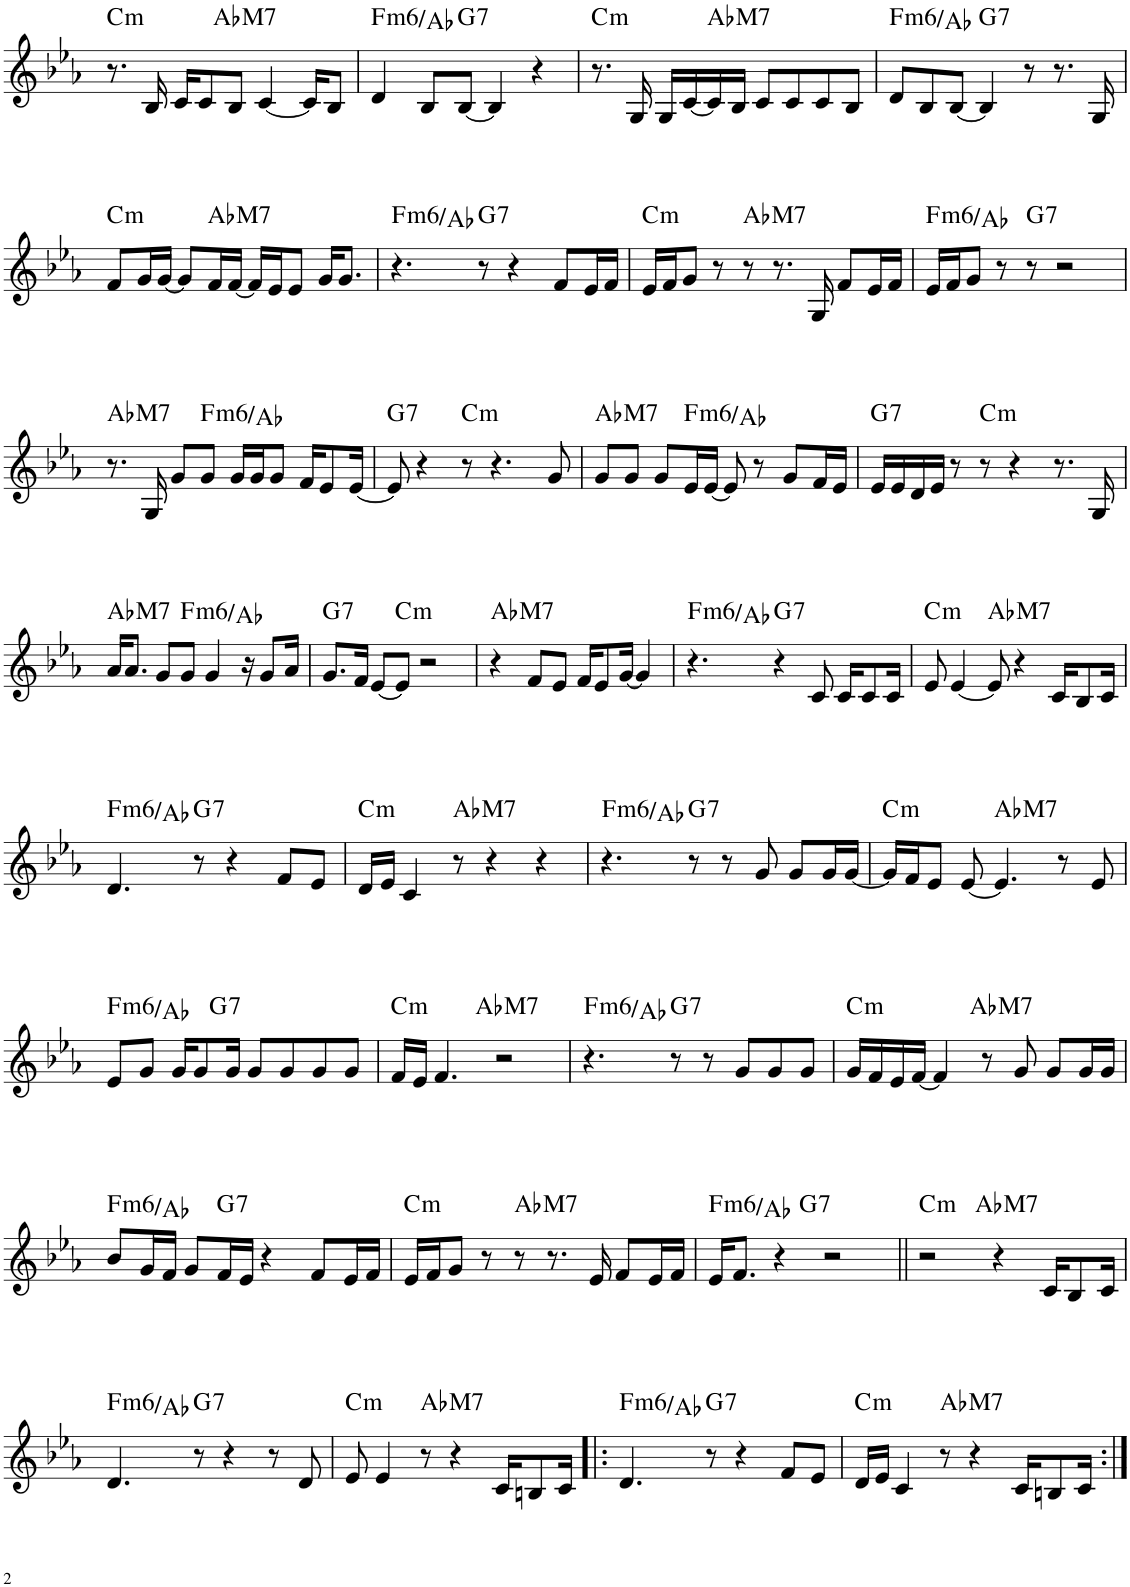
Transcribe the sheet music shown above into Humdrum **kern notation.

**kern	**harte
*part1	*part1
*staff1	*
*I"Piano	*
*I'Pno.	*
!!LO:PB:g=z
*clefG2	*
*k[b-e-a-]	*
*M4/4	*
=34	=34
!	!LO:H:kt=m
*^	*
8.r	4.ryy	C:min
16B-/	.	.
16c/KL	.	.
8c/	.	.
!	!	!LO:H:kt=M7
.	2ryy	Ab:maj7
8B-/J	.	.
[4c/	.	.
16c/KL]	.	.
8B-/J	8ryy	.
=35	=35	=35
!	!	!LO:H:kt=m6
*v	*v	*
4d/	F:min6/b3
8B-/L	.
!	!LO:H:kt=7
[8B-/J	G:7
4B-/]	.
4r	.
=36	=36
!	!LO:H:kt=m
8.r	C:min
16G/	.
16G/LL	.
[16c/	.
!	!LO:H:kt=M7
16c/]	Ab:maj7
16B-/JJ	.
8c/L	.
8c/	.
8c/	.
8B-/J	.
=37	=37
!	!LO:H:kt=m6
8d/L	F:min6/b3
8B-/	.
[8B-/J	.
!	!LO:H:kt=7
4B-/]	G:7
8r	.
8.r	.
16G/	.
!!LO:LB:g=z
=38	=38
!	!LO:H:kt=m
8f/L	C:min
16g/L	.
[16g/JJ	.
8g/L]	.
!	!LO:H:kt=M7
16f/L	Ab:maj7
[16f/JJ	.
16f/LL]	.
16e-/J	.
8e-/J	.
16g/KL	.
8.g/J	.
=39	=39
!	!LO:H:kt=m6
4.r	F:min6/b3
!	!LO:H:kt=7
8r	G:7
4r	.
8f/L	.
16e-/L	.
16f/JJ	.
=40	=40
!	!LO:H:kt=m
16e-/LL	C:min
16f/J	.
8g/J	.
8r	.
!	!LO:H:kt=M7
8r	Ab:maj7
8.r	.
16G/	.
8f/L	.
16e-/L	.
16f/JJ	.
=41	=41
!	!LO:H:kt=m6
16e-/LL	F:min6/b3
16f/J	.
8g/J	.
8r	.
!	!LO:H:kt=7
8r	G:7
2r	.
!!LO:LB:g=z
=42	=42
!	!LO:H:kt=M7
8.r	Ab:maj7
16G/	.
8g/L	.
!	!LO:H:kt=m6
8g/J	F:min6/b3
16g/LL	.
16g/J	.
8g/J	.
16f/KL	.
8e-/	.
[16e-/Jk	.
=43	=43
!	!LO:H:kt=7
8e-/]	G:7
4r	.
!	!LO:H:kt=m
8r	C:min
4.r	.
8g/	.
=44	=44
!	!LO:H:kt=M7
8g/L	Ab:maj7
8g/J	.
8g/L	.
!	!LO:H:kt=m6
16e-/L	F:min6/b3
[16e-/JJ	.
8e-/]	.
8r	.
8g/L	.
16f/L	.
16e-/JJ	.
=45	=45
!	!LO:H:kt=7
16e-/LL	G:7
16e-/	.
16d/	.
16e-/JJ	.
8r	.
!	!LO:H:kt=m
8r	C:min
4r	.
8.r	.
16G/	.
!!LO:LB:g=z
=46	=46
!	!LO:H:kt=M7
16a-/KL	Ab:maj7
8.a-/J	.
8g/L	.
!	!LO:H:kt=m6
8g/J	F:min6/b3
4g/	.
16r	.
8g/L	.
16a-/Jk	.
=47	=47
!	!LO:H:kt=7
8.g/L	G:7
16f/Jk	.
[8e-/L	.
!	!LO:H:kt=m
8e-/J]	C:min
2r	.
=48	=48
!	!LO:H:kt=M7
4r	Ab:maj7
8f/L	.
8e-/J	.
16f/KL	.
8e-/	.
[16g/Jk	.
4g/]	.
=49	=49
!	!LO:H:kt=m6
4.r	F:min6/b3
!	!LO:H:kt=7
4r	G:7
8c/	.
16c/KL	.
8c/	.
16c/Jk	.
=50	=50
!	!LO:H:kt=m
8e-/	C:min
[4e-/	.
!	!LO:H:kt=M7
8e-/]	Ab:maj7
4r	.
16c/KL	.
8B-/	.
16c/Jk	.
!!LO:LB:g=z
=51	=51
!	!LO:H:kt=m6
4.d/	F:min6/b3
!	!LO:H:kt=7
8r	G:7
4r	.
8f/L	.
8e-/J	.
=52	=52
!	!LO:H:kt=m
16d/LL	C:min
16e-/JJ	.
4c/	.
!	!LO:H:kt=M7
8r	Ab:maj7
4r	.
4r	.
=53	=53
!	!LO:H:kt=m6
4.r	F:min6/b3
!	!LO:H:kt=7
8r	G:7
8r	.
8g/	.
8g/L	.
16g/L	.
[16g/JJ	.
=54	=54
!	!LO:H:kt=m
16g/LL]	C:min
16f/J	.
8e-/J	.
[8e-/	.
!	!LO:H:kt=M7
4.e-/]	Ab:maj7
8r	.
8e-/	.
!!LO:LB:g=z
=55	=55
!	!LO:H:kt=m6
*^	*
8e-/L	4.ryy	F:min6/b3
8g/J	.	.
16g/KL	.	.
8g/	.	.
!	!	!LO:H:kt=7
.	2ryy	G:7
16g/Jk	.	.
8g/L	.	.
8g/	.	.
8g/	.	.
8g/J	8ryy	.
=56	=56	=56
!	!	!LO:H:kt=m
16f/LL	4.ryy	C:min
16e-/JJ	.	.
4.f/	.	.
!	!	!LO:H:kt=M7
.	2ryy	Ab:maj7
2r	.	.
.	8ryy	.
=57	=57	=57
!	!	!LO:H:kt=m6
*v	*v	*
4.r	F:min6/b3
!	!LO:H:kt=7
8r	G:7
8r	.
8g/L	.
8g/	.
8g/J	.
=58	=58
!	!LO:H:kt=m
*^	*
16g/LL	4..ryy	C:min
16f/	.	.
16e-/	.	.
[16f/JJ	.	.
4f/]	.	.
!	!	!LO:H:kt=M7
.	2ryy	Ab:maj7
8r	.	.
8g/	.	.
8g/L	.	.
16g/L	.	.
16g/JJ	16ryy	.
!!LO:LB:g=z	!!
=59	=59	=59
!	!	!LO:H:kt=m6
*v	*v	*
8b-/L	F:min6/b3
16g/L	.
16f/JJ	.
8g/L	.
!	!LO:H:kt=7
16f/L	G:7
16e-/JJ	.
4r	.
8f/L	.
16e-/L	.
16f/JJ	.
=60	=60
!	!LO:H:kt=m
16e-/LL	C:min
16f/J	.
8g/J	.
8r	.
!	!LO:H:kt=M7
8r	Ab:maj7
8.r	.
16e-/	.
8f/L	.
16e-/L	.
16f/JJ	.
=61	=61
!	!LO:H:kt=m6
*^	*
16e-/KL	4.ryy	F:min6/b3
8.f/J	.	.
4r	.	.
!	!	!LO:H:kt=7
.	2ryy	G:7
2r	.	.
.	8ryy	.
=62||	=62||	=62||
!	!	!LO:H:kt=m
2r	4.ryy	C:min
!	!	!LO:H:kt=M7
.	2ryy	Ab:maj7
4r	.	.
16c/KL	.	.
8B-/	.	.
.	8ryy	.
16c/Jk	.	.
!!LO:LB:g=z	!!
=63	=63	=63
!	!	!LO:H:kt=m6
*v	*v	*
4.d/	F:min6/b3
!	!LO:H:kt=7
8r	G:7
4r	.
8r	.
8d/	.
=64	=64
!	!LO:H:kt=m
8e-/	C:min
4e-/	.
!	!LO:H:kt=M7
8r	Ab:maj7
4r	.
16c/KL	.
8Bn/	.
16c/Jk	.
=65!|:	=65!|:
!	!LO:H:kt=m6
4.d/	F:min6/b3
!	!LO:H:kt=7
8r	G:7
4r	.
8f/L	.
8e-/J	.
=66	=66
!	!LO:H:kt=m
16d/LL	C:min
16e-/JJ	.
4c/	.
!	!LO:H:kt=M7
8r	Ab:maj7
4r	.
16c/KL	.
8Bn/	.
16c/Jk	.
=:|!	=:|!
*-	*-
